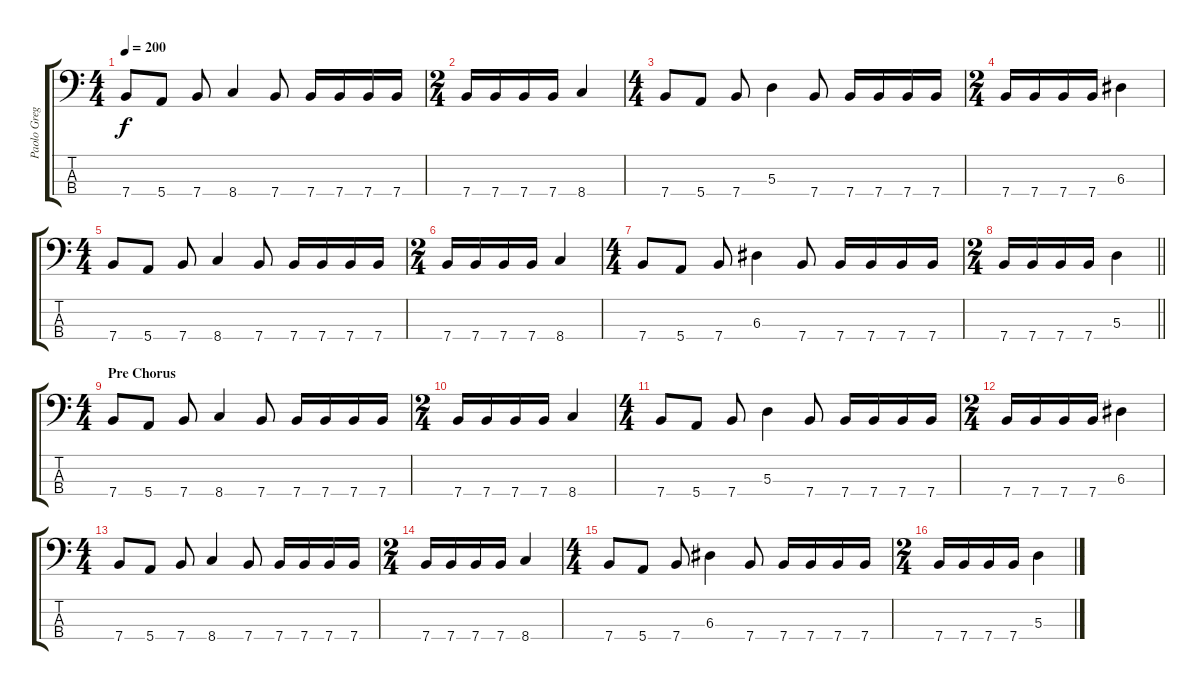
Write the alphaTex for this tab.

\track ("Paolo Gregoletto" "Paolo Greg") {instrument electricbassfinger}
\staff {score tabs}
\tuning (G2 D2 A1 E1) {hide}
\ts (4 4)
\tempo 200
\clef f4
\ks c
7.4.8{dy f} 5.4.8 7.4.8 8.4.4 7.4.8 7.4.16 7.4.16 7.4.16 7.4.16 |
\ts (2 4)
7.4.16 7.4.16 7.4.16 7.4.16 8.4.4 |
\ts (4 4)
7.4.8 5.4.8 7.4.8 5.3.4 7.4.8 7.4.16 7.4.16 7.4.16 7.4.16 |
\ts (2 4)
7.4.16 7.4.16 7.4.16 7.4.16 6.3.4 |
\ts (4 4)
7.4.8 5.4.8 7.4.8 8.4.4 7.4.8 7.4.16 7.4.16 7.4.16 7.4.16 |
\ts (2 4)
7.4.16 7.4.16 7.4.16 7.4.16 8.4.4 |
\ts (4 4)
7.4.8 5.4.8 7.4.8 6.3.4 7.4.8 7.4.16 7.4.16 7.4.16 7.4.16 |
\ts (2 4)
\barLineRight lightlight
7.4.16 7.4.16 7.4.16 7.4.16 5.3.4 |
\ts (4 4)
\section ("" "Pre Chorus")
7.4.8 5.4.8 7.4.8 8.4.4 7.4.8 7.4.16 7.4.16 7.4.16 7.4.16 |
\ts (2 4)
7.4.16 7.4.16 7.4.16 7.4.16 8.4.4 |
\ts (4 4)
7.4.8 5.4.8 7.4.8 5.3.4 7.4.8 7.4.16 7.4.16 7.4.16 7.4.16 |
\ts (2 4)
7.4.16 7.4.16 7.4.16 7.4.16 6.3.4 |
\ts (4 4)
7.4.8 5.4.8 7.4.8 8.4.4 7.4.8 7.4.16 7.4.16 7.4.16 7.4.16 |
\ts (2 4)
7.4.16 7.4.16 7.4.16 7.4.16 8.4.4 |
\ts (4 4)
7.4.8 5.4.8 7.4.8 6.3.4 7.4.8 7.4.16 7.4.16 7.4.16 7.4.16 |
\ts (2 4)
7.4.16 7.4.16 7.4.16 7.4.16 5.3.4
